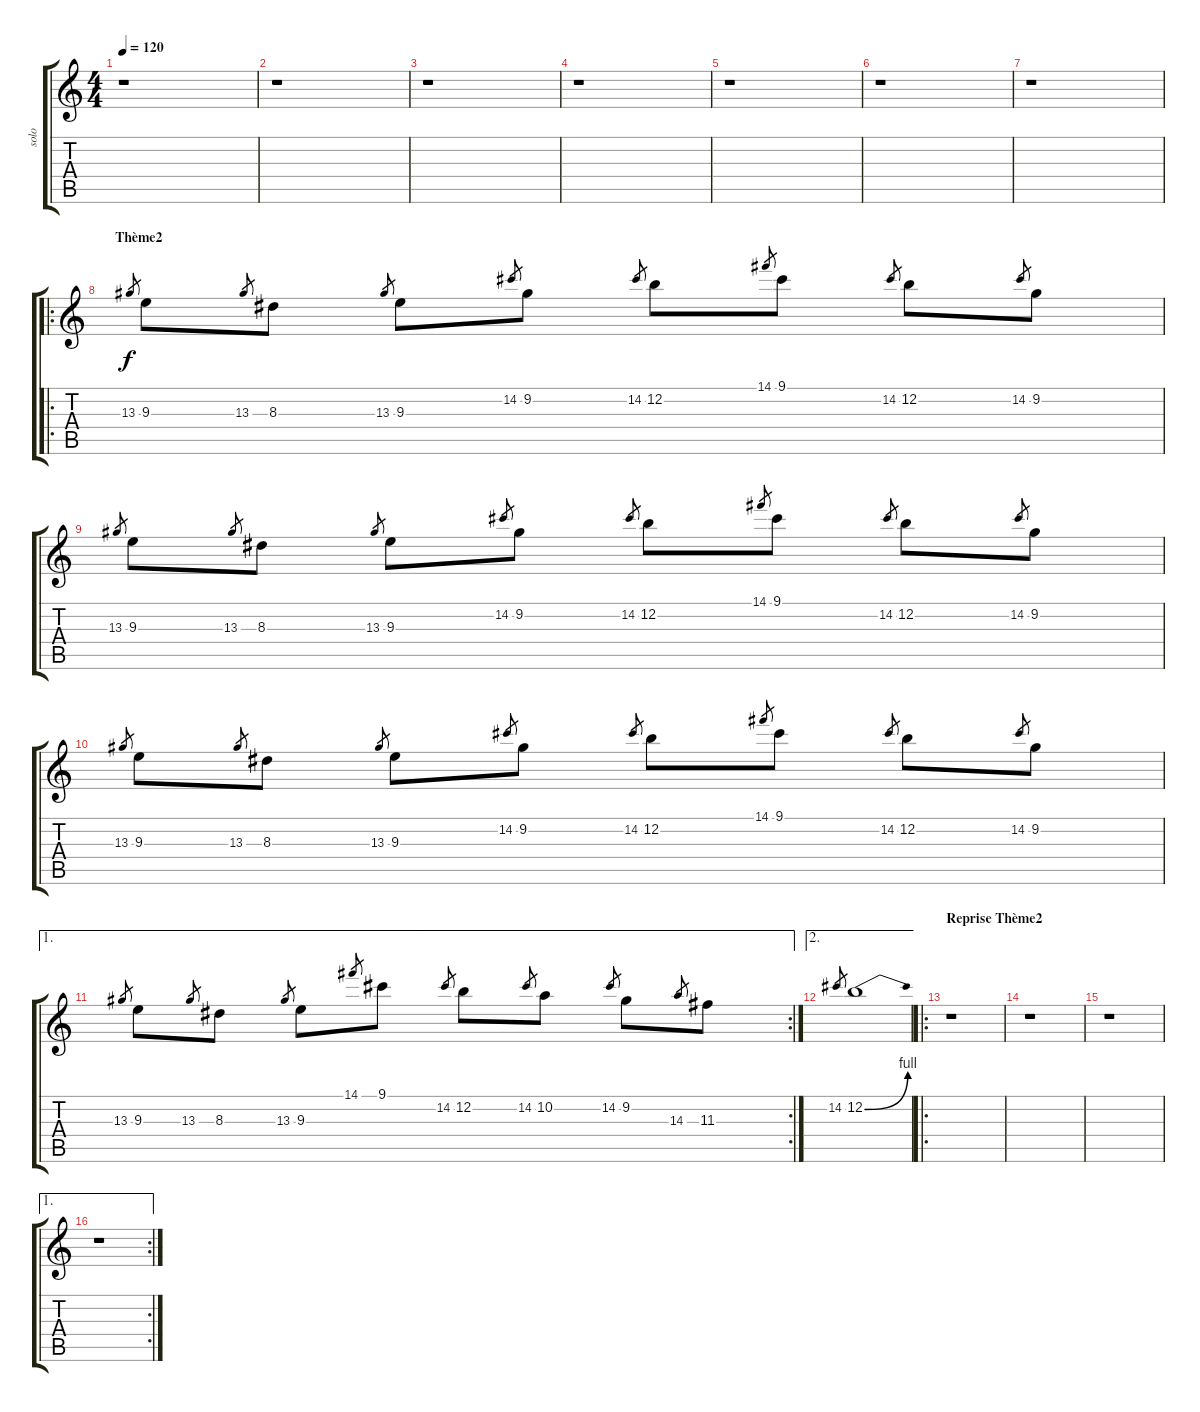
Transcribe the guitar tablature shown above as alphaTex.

\track ("solo" "solo") {instrument distortionguitar}
\staff {score tabs}
\tuning (E4 B3 G3 D3 A2 E2) {hide}
\ts (4 4)
\tempo 120
\clef g2
\ks c
r.1{dy f} |
r.1 |
r.1 |
r.1 |
r.1 |
r.1 |
r.1 |
\ro
\section ("" "Thème2")
13.3.8{gr} 9.3.8 13.3.8{gr} 8.3.8 13.3.8{gr} 9.3.8 14.2.8{gr} 9.2.8 14.2.8{gr} 12.2.8 14.1.8{gr} 9.1.8 14.2.8{gr} 12.2.8 14.2.8{gr} 9.2.8 |
13.3.8{gr} 9.3.8 13.3.8{gr} 8.3.8 13.3.8{gr} 9.3.8 14.2.8{gr} 9.2.8 14.2.8{gr} 12.2.8 14.1.8{gr} 9.1.8 14.2.8{gr} 12.2.8 14.2.8{gr} 9.2.8 |
13.3.8{gr} 9.3.8 13.3.8{gr} 8.3.8 13.3.8{gr} 9.3.8 14.2.8{gr} 9.2.8 14.2.8{gr} 12.2.8 14.1.8{gr} 9.1.8 14.2.8{gr} 12.2.8 14.2.8{gr} 9.2.8 |
\ae 1
\rc 2
13.3.8{gr} 9.3.8 13.3.8{gr} 8.3.8 13.3.8{gr} 9.3.8 14.1.8{gr} 9.1.8 14.2.8{gr} 12.2.8 14.2.8{gr} 10.2.8 14.2.8{gr} 9.2.8 14.3.8{gr} 11.3.8 |
\ae 2
14.2.8{gr} 12.2{be (bend 0 0 60 4)}.1 |
\ro
\section ("" "Reprise Thème2")
r.1 |
r.1 |
r.1 |
\ae 1
\rc 2
r.1
